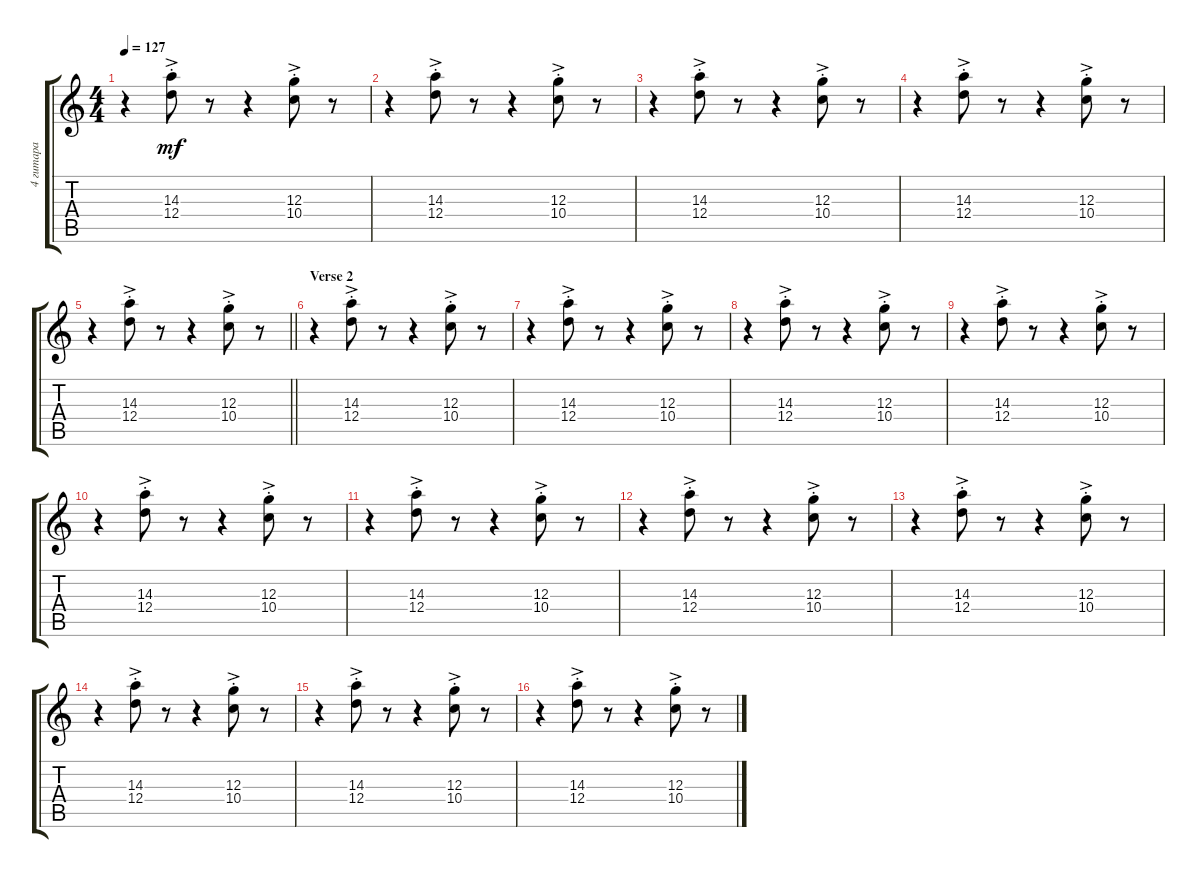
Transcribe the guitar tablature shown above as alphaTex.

\track ("4 гитара" "4 гитара") {instrument acousticguitarsteel}
\staff {score tabs}
\tuning (E4 B3 G3 D3 A2 E2) {hide}
\ts (4 4)
\tempo 127
\clef g2
\ks c
r.4{dy mf} (14.3{ac st} 12.4).8 r.8 r.4 (12.3{ac st} 10.4).8 r.8 |
r.4 (14.3{ac st} 12.4).8 r.8 r.4 (12.3{ac st} 10.4).8 r.8 |
r.4 (14.3{ac st} 12.4).8 r.8 r.4 (12.3{ac st} 10.4).8 r.8 |
r.4 (14.3{ac st} 12.4).8 r.8 r.4 (12.3{ac st} 10.4).8 r.8 |
\barLineRight lightlight
r.4 (14.3{ac st} 12.4).8 r.8 r.4 (12.3{ac st} 10.4).8 r.8 |
\section ("" "Verse 2")
r.4 (14.3{ac st} 12.4).8 r.8 r.4 (12.3{ac st} 10.4).8 r.8 |
r.4 (14.3{ac st} 12.4).8 r.8 r.4 (12.3{ac st} 10.4).8 r.8 |
r.4 (14.3{ac st} 12.4).8 r.8 r.4 (12.3{ac st} 10.4).8 r.8 |
r.4 (14.3{ac st} 12.4).8 r.8 r.4 (12.3{ac st} 10.4).8 r.8 |
r.4 (14.3{ac st} 12.4).8 r.8 r.4 (12.3{ac st} 10.4).8 r.8 |
r.4 (14.3{ac st} 12.4).8 r.8 r.4 (12.3{ac st} 10.4).8 r.8 |
r.4 (14.3{ac st} 12.4).8 r.8 r.4 (12.3{ac st} 10.4).8 r.8 |
r.4 (14.3{ac st} 12.4).8 r.8 r.4 (12.3{ac st} 10.4).8 r.8 |
r.4 (14.3{ac st} 12.4).8 r.8 r.4 (12.3{ac st} 10.4).8 r.8 |
r.4 (14.3{ac st} 12.4).8 r.8 r.4 (12.3{ac st} 10.4).8 r.8 |
r.4 (14.3{ac st} 12.4).8 r.8 r.4 (12.3{ac st} 10.4).8 r.8
